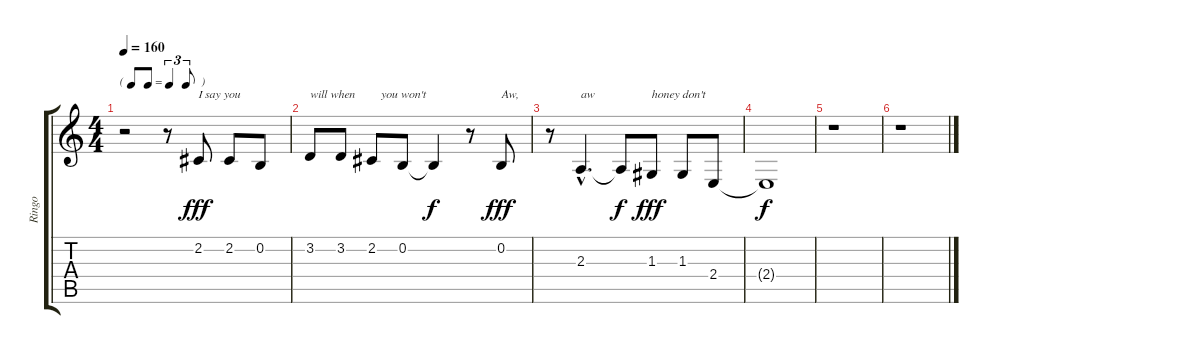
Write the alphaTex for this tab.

\track ("Ringo" "Ringo") {instrument altosax}
\staff {score tabs}
\tuning (E4 B3 G3 D3 A2 E2) {hide}
\ts (4 4)
\tf triplet8th
\tempo 160
\clef g2
\ks c
r.2{dy fff} r.8 2.2.8{txt "I say you"} 2.2.8 0.2.8 |
3.2.8{txt "will when"} 3.2.8 2.2.8{txt "   you won't"} 0.2.8 0.2{t}.4{dy f} r.8 0.2.8{txt "Aw," dy fff} |
r.8 2.3{hac}.4{d txt "aw"} 2.3{t}.8{dy f} 1.3.8{txt "honey don't" dy fff} 1.3.8 2.4.8 |
2.4{t}.1{dy f} |
r.1 |
r.1
